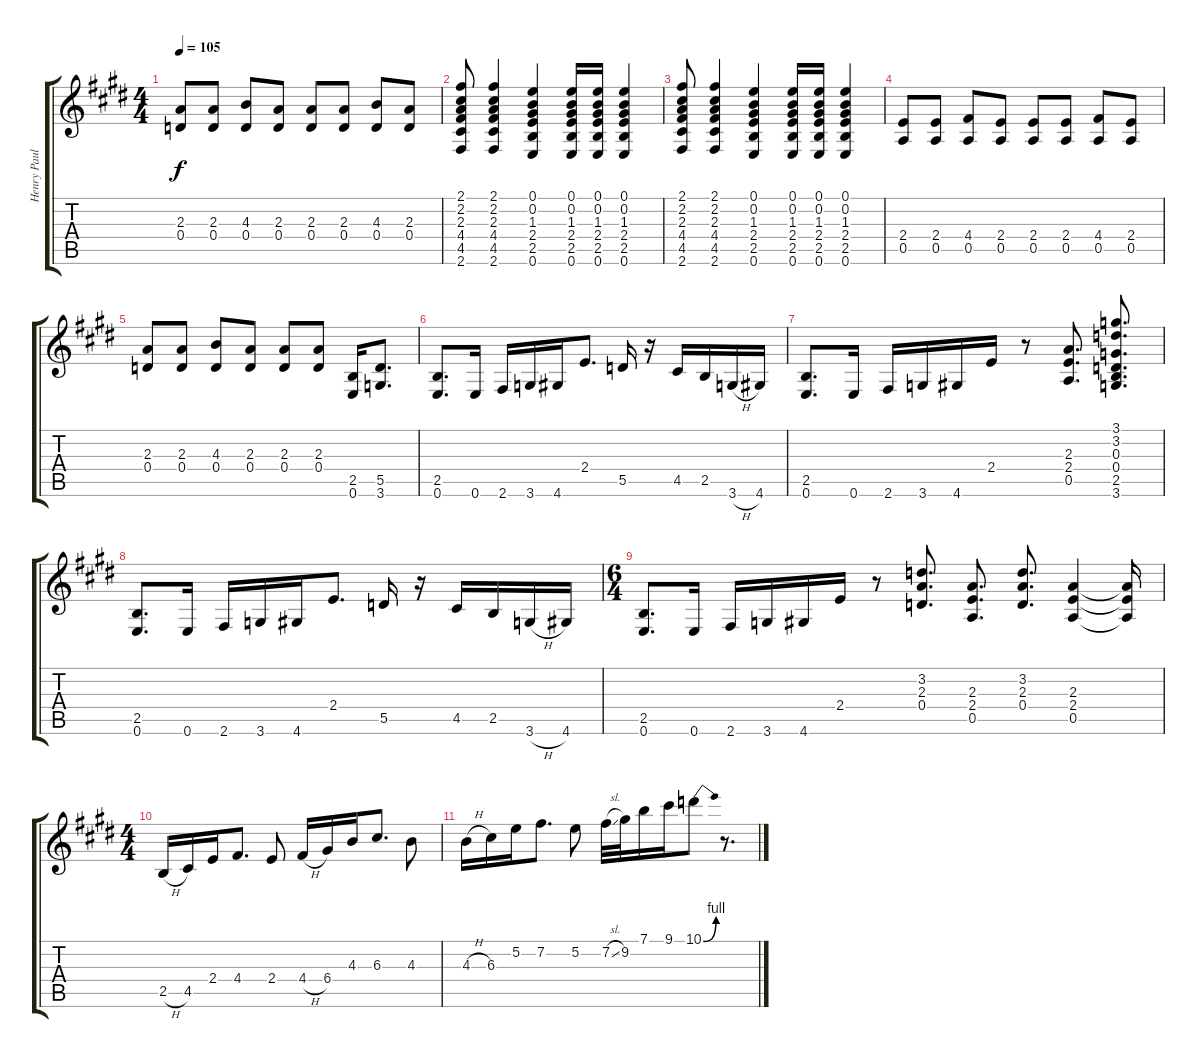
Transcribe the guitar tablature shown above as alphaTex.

\track ("Henry Paul Guitar" "Henry Paul") {instrument electricguitarclean}
\staff {score tabs}
\tuning (E4 B3 G3 D3 A2 E2) {hide}
\ts (4 4)
\tempo 105
\clef g2
\ks e
(2.3 0.4).8{dy f} (2.3 0.4).8 (4.3 0.4).8 (2.3 0.4).8 (2.3 0.4).8 (2.3 0.4).8 (4.3 0.4).8 (2.3 0.4).8 |
(2.1 2.2 2.3 4.4 4.5 2.6).8 (2.1 2.2 2.3 4.4 4.5 2.6).4 (0.1 0.2 1.3 2.4 2.5 0.6).4 (0.1 0.2 1.3 2.4 2.5 0.6).16 (0.1 0.2 1.3 2.4 2.5 0.6).16 (0.1 0.2 1.3 2.4 2.5 0.6).4 |
(2.1 2.2 2.3 4.4 4.5 2.6).8 (2.1 2.2 2.3 4.4 4.5 2.6).4 (0.1 0.2 1.3 2.4 2.5 0.6).4 (0.1 0.2 1.3 2.4 2.5 0.6).16 (0.1 0.2 1.3 2.4 2.5 0.6).16 (0.1 0.2 1.3 2.4 2.5 0.6).4 |
(2.4 0.5).8{volume 10 instrument electricguitarclean} (2.4 0.5).8 (4.4 0.5).8 (2.4 0.5).8 (2.4 0.5).8 (2.4 0.5).8 (4.4 0.5).8 (2.4 0.5).8 |
(2.3 0.4).8 (2.3 0.4).8 (4.3 0.4).8 (2.3 0.4).8 (2.3 0.4).8 (2.3 0.4).8 (2.5 0.6).16 (5.5 3.6).8{d} |
(2.5 0.6).8{d} 0.6.16 2.6.16 3.6.16 4.6.16 2.4.8{d} 5.5.16 r.16 4.5.16 2.5.16 3.6{h}.16 4.6.16 |
(2.5 0.6).8{d} 0.6.16 2.6.16 3.6.16 4.6.16 2.4.16 r.8 (2.3 2.4 0.5).8{d} (3.1 3.2 0.3 0.4 2.5 3.6).8{d} |
(2.5 0.6).8{d} 0.6.16 2.6.16 3.6.16 4.6.16 2.4.8{d} 5.5.16 r.16 4.5.16 2.5.16 3.6{h}.16 4.6.16 |
\ts (6 4)
(2.5 0.6).8{d} 0.6.16 2.6.16 3.6.16 4.6.16 2.4.16 r.8 (3.2 2.3 0.4).8{d} (2.3 2.4 0.5).8{d} (3.2 2.3 0.4).8{d} (2.3 2.4 0.5).4 (2.3{t} 2.4{t} 0.5{t}).16 |
\ts (4 4)
2.5{h}.16{volume 9 instrument overdrivenguitar} 4.5.16 2.4.16 4.4.8{d} 2.4.8 4.4{h}.16 6.4.16 4.3.16 6.3.8{d} 4.3.8 |
4.3{h}.16 6.3.16 5.2.16 7.2.8{d} 5.2.8 7.2{sl}.32 9.2.32 7.1.16 9.1.16 10.1{be (bend 0 0 60 4)}.8 r.8{d}
